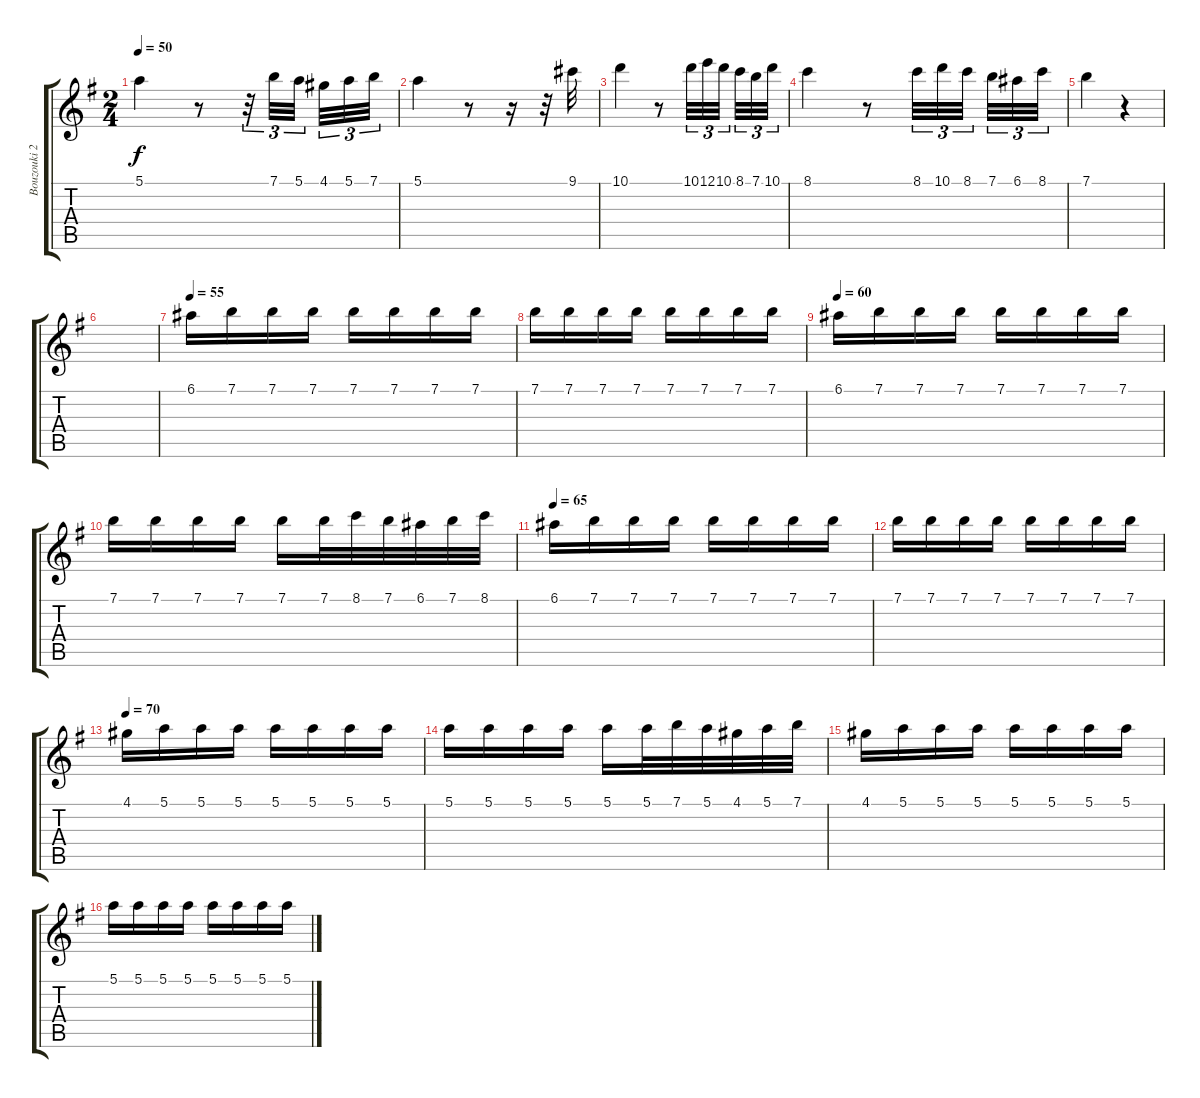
\track ("Bouzouki 2" "Bouzouki 2") {instrument acousticguitarsteel}
\staff {score tabs}
\tuning (E4 B3 G3 D3 A2 E2) {hide}
\ts (2 4)
\tempo 50
\clef g2
\ks g
5.1.4{dy f} r.8 r.32{tu (3 2)} 7.1.32{tu (3 2)} 5.1.32{tu (3 2) beam splitsecondary} 4.1.32{tu (3 2)} 5.1.32{tu (3 2)} 7.1.32{tu (3 2)} |
5.1.4 r.8 r.16 r.32 9.1.32 |
10.1.4 r.8 10.1.32{tu (3 2)} 12.1.32{tu (3 2)} 10.1.32{tu (3 2) beam splitsecondary} 8.1.32{tu (3 2)} 7.1.32{tu (3 2)} 10.1.32{tu (3 2)} |
8.1.4 r.8 8.1.32{tu (3 2)} 10.1.32{tu (3 2)} 8.1.32{tu (3 2) beam splitsecondary} 7.1.32{tu (3 2)} 6.1.32{tu (3 2)} 8.1.32{tu (3 2)} |
7.1.4 r.4 |
|
\tempo 55
6.1.16 7.1.16 7.1.16 7.1.16 7.1.16 7.1.16 7.1.16 7.1.16 |
7.1.16 7.1.16 7.1.16 7.1.16 7.1.16 7.1.16 7.1.16 7.1.16 |
\tempo 60
6.1.16 7.1.16 7.1.16 7.1.16 7.1.16 7.1.16 7.1.16 7.1.16 |
7.1.16 7.1.16 7.1.16 7.1.16 7.1.16 7.1.32 8.1.32 7.1.32 6.1.32 7.1.32 8.1.32 |
\tempo 65
6.1.16 7.1.16 7.1.16 7.1.16 7.1.16 7.1.16 7.1.16 7.1.16 |
7.1.16 7.1.16 7.1.16 7.1.16 7.1.16 7.1.16 7.1.16 7.1.16 |
\tempo 70
4.1.16 5.1.16 5.1.16 5.1.16 5.1.16 5.1.16 5.1.16 5.1.16 |
5.1.16 5.1.16 5.1.16 5.1.16 5.1.16 5.1.32 7.1.32 5.1.32 4.1.32 5.1.32 7.1.32 |
4.1.16 5.1.16 5.1.16 5.1.16 5.1.16 5.1.16 5.1.16 5.1.16 |
5.1.16 5.1.16 5.1.16 5.1.16 5.1.16 5.1.16 5.1.16 5.1.16
